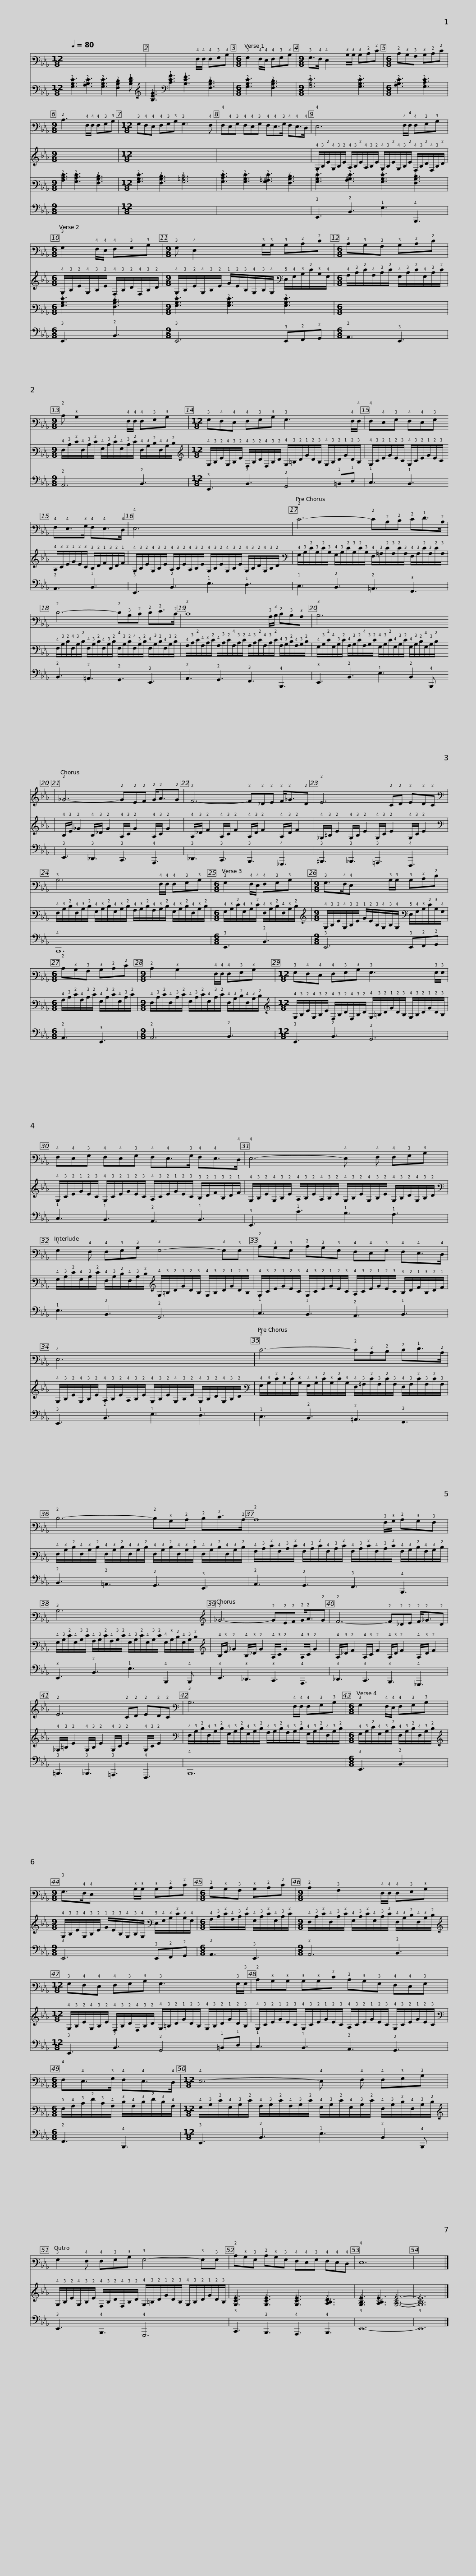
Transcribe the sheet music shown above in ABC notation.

X:1
%%score 1 2 3 4
L:1/8
Q:1/4=80
M:12/8
I:linebreak $
K:Eb
V:1 tab stafflines=6 strings=E2,A2,D3,G3,B3,E4
V:2 tab stafflines=6 strings=E2,A2,D3,G3,B3,E4
V:3 tab stafflines=6 strings=E2,A2,D3,G3,B3,E4
V:4 tab transpose=-12 stafflines=4 strings=E2,A2,D3,G3
V:1
 x12 | x8 !4!F,/!4!F,/ !4!F,!3!G,!3!B, |[M:6/8] !3!G,2 !4!F,/!4!E,/ !4!F,!3!G,!3!B, |[M:9/8] !3!G,>!4!F, !4!E,2 x !3!B,/!3!B,/ !3!B,!2!C!2!E |$[M:6/8] !2!C!3!B,!3!A, !3!B,!2!C!2!E | %5
[M:9/8] !2!C3 x2 !4!F,/!4!F,/ !4!F,!3!G,!3!B, |[M:12/8] !3!G,!4!F,!4!E, !4!F,!3!G,!3!B, !3!G,3 x x !4!F, | !4!F,!4!E,!3!G, !4!F,!4!E,!3!G, !4!F,!4!E,>!3!G, !4!F,!4!E,>!4!D, |$ !4!E,6 x2 !4!F,/!4!F,/ !4!F,!3!G,!3!B, |[M:6/8] !3!G,2 !4!F,/!4!E,/ !4!F,!3!G,!3!B, |$ %10
[M:9/8] !3!G, !4!E,2 x2 !3!B,/!3!B,/ !3!B,!2!C!2!E |[M:6/8] !2!C!3!B,!3!A, !3!B,!2!C!2!E |$[M:9/8] !2!C !3!B,2 x2 !4!F,/!4!F,/ !4!F,!3!G,!3!B, |$[M:12/8] !3!G,!4!F,!4!E, !4!F,!3!G,!3!B, !3!G,3 x2 !4!F,/!4!F,/ |$ !4!F,!4!E,!3!G, !4!F,!4!E,!3!G, !4!F,!4!E,>!3!G, !4!F,!4!E,>!4!D, |$ %15
 !4!E,6 x2 x4 |$ !2!E6- !2!E!2!C!2!D !2!E!1!F>!2!C |$ !2!D6- !2!D!3!B,!2!C !2!D!2!E>!2!C |$ !2!C8 !3!A,/!3!B,/ !2!C!3!B,!3!A, |$ !3!B,6 x6 | %20
 !2!_G6- !2!G!2!E!2!F !2!G<!2!A!2!G |$ !2!F6- !2!F!2!_D!2!E !2!F<!2!_G!2!D | !2!E6 x !2!C!2!D !2!E!2!D!2!C |$ !3!B,6 x2 !4!F,/!4!F,/ !4!F,!3!G,!3!B, |[M:6/8] !3!G,2 !4!F,/!4!E,/ !4!F,!3!G,!3!B, |$ %25
[M:9/8] !3!G,>!4!F,!4!E, x2 !3!B,/!3!B,/ !3!B,!2!C!2!E |[M:6/8] !2!C!3!B,!3!A, !3!B,!2!C!2!E |$[M:9/8] !2!C2 !3!B,2 x !4!F,/!4!F,/ !4!F,!3!G,!3!B, |$[M:12/8] !3!G,!4!F,!4!E, !4!F,!3!G,!3!B, !3!G,3 x2 !3!G,/!3!G,/ |$ !4!F,!4!E,!3!G, !4!F,!4!E,!3!G, !4!F,!4!E,>!3!G, !4!F,!4!E,>!4!D, |$ %30
 !4!E,6- !4!E, x !4!F, !4!F,!3!G,!3!B, |$ !3!G,2 !4!F, !4!F,!3!G,!3!B, !3!G,4- !3!G,!3!G, |$ !2!C!3!B,!3!G, !2!C!3!B,!3!G, !4!F,!4!E,!3!G, !4!F,!4!E,>!4!D, |$ !4!E,6 x2 x4 |$ !2!E6- !2!E!2!C!2!D !2!E!1!F>!2!C |$ %35
 !2!D6- !2!D!3!B,!2!C !2!D!2!E>!2!C |$ !2!C8 !3!A,/!3!B,/ !2!C!3!B,!3!A, |$ !3!B,6 x6 | !2!_G6- !2!G!2!E!2!F !2!G<!2!A!2!G |$ !2!F6- !2!F!2!_D!2!E !2!F<!2!_G!2!D | %40
 !2!E6 x !2!C!2!D !2!E!2!D!2!C |$ !3!B,6 x2 !4!F,/!4!F,/ !4!F,!3!G,!3!B, |[M:6/8] !3!G,2 !4!F,/!4!E,/ !4!F,!3!G,!3!B, |$[M:9/8] !3!G,>!4!F,!4!E, x2 !3!B,/!3!B,/ !3!B,!2!C!2!E |[M:6/8] !2!C!3!B,!3!A, !3!B,!2!C!2!E |$ %45
[M:9/8] !2!C2 !3!A,2 x !4!F,/!4!F,/ !4!F,!3!G,!3!B, |$[M:12/8] !3!G,!4!F,!4!E, !4!F,!3!G,!3!B, !3!G,3 x2 !3!G,/!3!G,/ |$ !2!C!3!B,!3!B, !3!B,!3!B,!2!E !3!C!3!B,!3!G, !4!F,!4!E,!3!G, |[M:6/8] !4!F,!4!E,>!3!G, !4!F,!4!E,>!4!D, |$[M:12/8] !4!E,6- !4!E, x !4!F, !4!F,!3!G,!3!B, |$ %50
 !3!G,2 !4!F, !4!F,!3!G,!3!B, !3!G,4- !3!G,!3!G, | !2!C!3!B,!3!G, !2!C!3!B,!3!G, !4!F,!4!E,!3!G, !4!F,!4!E,!4!D, |$ !4!E,12 | x12 |] %54
V:2
 x12 | x12 |[M:6/8] x6 |[M:9/8] x9 |$[M:6/8] x6 | %5
[M:9/8] x9 |[M:12/8] x12 | x12 |$ !4!G,/!3!B,/!2!E/!4!G,/!3!B,/!2!E/ !4!A,/!3!B,/!2!E/!4!A,/!3!B,/!2!E/ !4!G,/!3!B,/!2!E/!4!G,/!3!B,/!2!E/ !4!F,/!3!B,/!2!D/!4!F,/!3!B,/!2!D/ |[M:6/8] !4!G,/!3!B,/!2!E/!4!G,/!3!B,/!2!E/ !4!F,/!3!B,/!2!D/!4!F,/!3!B,/!2!D/ |$ %10
[M:9/8] !4!G,/!3!B,/!2!E/!4!G,/!3!B,/!2!E/ !1!G/!2!E/!3!B,/!4!G,/!3!B,/!4!G,/ !5!E,/!4!G,/!3!B,/!2!E/!3!B,/!4!G,/ |[M:6/8] !4!A,/!3!C/!2!E/!4!A,/!3!C/!2!E/ !4!G,/!3!C/!2!E/!4!G,/!3!C/!2!E/ |$[M:9/8] !4!F,/!3!C/!2!E/!4!F,/!3!C/!2!E/ !4!G,/!3!C/!2!E/!4!G,/!3!C/!2!E/ !4!F,/!3!B,/!2!D/!4!F,/!3!B,/!2!D/ |$[M:12/8] !4!G,/!3!B,/!2!E/!4!G,/!3!B,/!2!E/ !4!F,/!3!B,/!2!D/!4!F,/!3!B,/!2!D/ !4!G,/!3!=B,/!2!D/!1!G/!2!D/!3!B,/ !4!G,/!3!B,/!2!D/!1!G/!2!D/!3!B,/ |$ !4!G,/!3!C/!2!E/!1!G/!2!E/!3!C/ !4!G,/!3!C/!2!E/!1!G/!2!E/!3!C/ !4!A,/!3!C/!2!E/!1!G/!2!E/!3!C/ !3!B,/!2!D/!1!F/!3!B,/!2!D/!1!F/ |$ %15
 !4!G,/!3!B,/!2!E/!4!G,/!3!B,/!2!E/ !4!A,/!3!B,/!2!E/!4!A,/!3!B,/!2!E/ !4!G,/!3!B,/!2!E/!4!G,/!3!B,/!2!E/ !4!G,/!3!B,/!2!D/!4!G,/!3!B,/!2!D/ |$ !4!G,/!3!B,/!2!E/!3!B,/!2!E/!3!B,/ !4!G,/!3!B,/!2!E/!3!B,/!2!E/!3!B,/ !4!F,/!3!=A,/!2!E/!3!A,/!2!E/!3!A,/ !4!F,/!3!A,/!2!E/!3!A,/!2!E/!3!A,/ |$ !4!F,/!3!B,/!2!D/!4!F,/!3!B,/!2!D/ !4!F,/!3!B,/!2!D/!4!F,/!3!B,/!2!D/ !4!F,/!3!B,/!2!D/!4!F,/!3!B,/!2!D/ !4!F,/!3!B,/!2!D/!4!F,/!3!B,/!2!D/ |$ !4!A,/!3!C/!2!E/!4!A,/!3!C/!2!E/ !4!A,/!3!C/!2!E/!4!A,/!3!C/!2!E/ !4!A,/!3!C/!2!E/!4!A,/!3!C/!2!E/ !4!A,/!3!B,/!2!D/!4!A,/!3!B,/!2!D/ |$ !4!G,/!3!B,/!2!E/!4!G,/!3!B,/!2!E/ !4!A,/!3!B,/!2!E/!4!A,/!3!B,/!2!E/ !4!G,/!3!B,/!2!E/!4!G,/!3!B,/!2!E/ !4!G,/!3!B,/!2!D/!4!G,/!3!B,/!2!D/ | %20
 !4!B,/!3!E/ !2!_G2 !4!B,/!3!_D/ !2!G2 !4!A,/!3!C/ !2!G2 !4!A,/!3!C/ !2!G2 |$ !4!A,/!3!_D/ !2!F2 !4!A,/!3!C/ !2!F2 !4!A,/!3!D/ !2!F2 !4!A,/!3!D/ !2!F2 | !4!_G,/!3!=B,/ !2!E2 !4!G,/!3!B,/ !2!E2 !4!G,/!3!C/ !2!E2 !4!G,/!3!C/ !2!E2 |$ !4!F,/!3!B,/!2!D/!4!F,/!3!B,/!2!D/ !4!G,/!3!B,/!2!D/!4!G,/!3!B,/!2!D/ !4!A,/!3!B,/!2!D/!4!A,/!3!B,/!2!D/ !4!G,/!3!B,/!2!D/!4!F,/!3!B,/!2!D/ |[M:6/8] !4!G,/!3!B,/!2!E/!4!G,/!3!B,/!2!E/ !4!F,/!3!B,/!2!D/!4!F,/!3!B,/!2!D/ |$ %25
[M:9/8] !4!G,/!3!B,/!2!E/!4!G,/!3!B,/!2!E/ !1!G/!2!E/!3!B,/!4!G,/!3!B,/!4!G,/ !5!E,/!4!G,/!3!B,/!2!E/!3!B,/!4!G,/ |[M:6/8] !4!A,/!3!C/!2!E/!4!A,/!3!C/!2!E/ !4!G,/!3!C/!2!E/!4!G,/!3!C/!2!E/ |$[M:9/8] !4!F,/!3!C/!2!E/!4!F,/!3!C/!2!E/ !4!G,/!3!C/!2!E/!4!G,/!3!C/!2!E/ !4!F,/!3!B,/!2!D/!4!F,/!3!B,/!2!D/ |$[M:12/8] !4!G,/!3!B,/!2!E/!4!G,/!3!B,/!2!E/ !4!F,/!3!B,/!2!D/!4!F,/!3!B,/!2!D/ !4!G,/!3!=B,/!2!D/!1!G/!2!D/!3!B,/ !4!G,/!3!B,/!2!D/!1!G/!2!D/!3!B,/ |$ !4!G,/!3!C/!2!E/!1!G/!2!E/!3!C/ !4!G,/!3!C/!2!E/!1!G/!2!E/!3!C/ !4!A,/!3!C/!2!E/!1!G/!2!E/!3!C/ !3!B,/!2!D/!1!F/!3!B,/!2!D/!1!F/ |$ %30
 !4!G,/!3!B,/!2!E/!4!G,/!3!B,/!2!E/ !4!A,/!3!B,/!2!E/!4!A,/!3!B,/!2!E/ !4!G,/!3!B,/!2!E/!4!G,/!3!B,/!2!E/ !4!G,/!3!B,/!2!D/!4!G,/!3!B,/!2!D/ |$ !4!G,/!3!B,/!2!E/!4!G,/!3!B,/!2!E/ !4!F,/!3!B,/!2!D/!4!F,/!3!B,/!2!D/ !4!G,/!3!=B,/!2!D/!1!G/!2!D/!3!B,/ !4!G,/!3!B,/!2!D/!1!G/!2!D/!3!B,/ |$ !4!G,/!3!C/!2!E/!1!G/!2!E/!3!C/ !4!G,/!3!C/!2!E/!1!G/!2!E/!3!C/ !4!A,/!3!C/!2!E/!1!G/!2!E/!3!C/ !3!B,/!2!D/!1!F/!3!B,/!2!D/!1!F/ |$ !4!G,/!3!B,/!2!E/!4!G,/!3!B,/!2!E/ !4!A,/!3!B,/!2!E/!4!A,/!3!B,/!2!E/ !4!G,/!3!B,/!2!E/!4!G,/!3!B,/!2!E/ !4!G,/!3!B,/!2!D/!4!G,/!3!B,/!2!D/ |$ !4!G,/!3!B,/!2!E/!3!B,/!2!E/!3!B,/ !4!G,/!3!B,/!2!E/!3!B,/!2!E/!3!B,/ !4!F,/!3!=A,/!2!E/!3!A,/!2!E/!3!A,/ !4!F,/!3!A,/!2!E/!3!A,/!2!E/!3!A,/ |$ %35
 !4!F,/!3!B,/!2!D/!4!F,/!3!B,/!2!D/ !4!F,/!3!B,/!2!D/!4!F,/!3!B,/!2!D/ !4!F,/!3!B,/!2!D/!4!F,/!3!B,/!2!D/ !4!F,/!3!B,/!2!D/!4!F,/!3!B,/!2!D/ |$ !4!A,/!3!C/!2!E/!4!A,/!3!C/!2!E/ !4!A,/!3!C/!2!E/!4!A,/!3!C/!2!E/ !4!A,/!3!C/!2!E/!4!A,/!3!C/!2!E/ !4!A,/!3!B,/!2!D/!4!A,/!3!B,/!2!D/ |$ !4!G,/!3!B,/!2!E/!4!G,/!3!B,/!2!E/ !4!A,/!3!B,/!2!E/!4!A,/!3!B,/!2!E/ !4!G,/!3!B,/!2!E/!4!G,/!3!B,/!2!E/ !4!G,/!3!B,/!2!D/!4!G,/!3!B,/!2!D/ | !4!B,/!3!E/ !2!_G2 !4!B,/!3!_D/ !2!G2 !4!A,/!3!C/ !2!G2 !4!A,/!3!C/ !2!G2 |$ !4!A,/!3!_D/ !2!F2 !4!A,/!3!C/ !2!F2 !4!A,/!3!D/ !2!F2 !4!A,/!3!D/ !2!F2 | %40
 !4!_G,/!3!=B,/ !2!E2 !4!G,/!3!B,/ !2!E2 !4!G,/!3!C/ !2!E2 !4!G,/!3!C/ !2!E2 |$ !4!F,/!3!B,/!2!D/!4!F,/!3!B,/!2!D/ !4!G,/!3!B,/!2!D/!4!G,/!3!B,/!2!D/ !4!A,/!3!B,/!2!D/!4!A,/!3!B,/!2!D/ !4!G,/!3!B,/!2!D/!4!F,/!3!B,/!2!D/ |[M:6/8] !4!G,/!3!B,/!2!E/!4!G,/!3!B,/!2!E/ !4!F,/!3!B,/!2!D/!4!F,/!3!B,/!2!D/ |$[M:9/8] !4!G,/!3!B,/!2!E/!4!G,/!3!B,/!2!E/ !1!G/!2!E/!3!B,/!4!G,/!3!B,/!4!G,/ !5!E,/!4!G,/!3!B,/!2!E/!3!B,/!4!G,/ |[M:6/8] !4!A,/!3!C/!2!E/!4!A,/!3!C/!2!E/ !4!G,/!3!C/!2!E/!4!G,/!3!C/!2!E/ |$ %45
[M:9/8] !4!F,/!3!C/!2!E/!4!F,/!3!C/!2!E/ !4!G,/!3!C/!2!E/!4!G,/!3!C/!2!E/ !4!F,/!3!B,/!2!D/!4!F,/!3!B,/!2!D/ |$[M:12/8] !4!G,/!3!B,/!2!E/!4!G,/!3!B,/!2!E/ !4!F,/!3!B,/!2!D/!4!F,/!3!B,/!2!D/ !4!G,/!3!=B,/!2!D/!1!G/!2!D/!3!B,/ !4!G,/!3!B,/!2!D/!1!G/!2!D/!3!B,/ |$ !4!G,/!3!C/!2!E/!1!G/!2!E/!3!C/ !4!G,/!3!C/!2!E/!1!G/!2!E/!3!C/ !4!A,/!3!C/!2!E/!1!G/!2!E/!3!C/ !4!G,/!3!C/!2!E/!1!G/!2!E/!3!C/ |[M:6/8] !5!F,/!4!A,/!3!C/!2!F/!3!C/!4!A,/ !3!D/!4!A,/!3!D/!2!F/!3!D/!4!A,/ |$[M:12/8] !4!G,/!3!B,/!2!E/!4!G,/!3!B,/!2!E/ !4!A,/!3!B,/!2!E/!4!A,/!3!B,/!2!E/ !4!G,/!3!B,/!2!E/!4!G,/!3!B,/!2!E/ !4!F,/!3!B,/!2!D/!4!F,/!3!B,/!2!D/ |$ %50
 !4!G,/!3!B,/!2!E/!4!G,/!3!B,/!2!E/ !4!F,/!3!B,/!2!D/!4!F,/!3!B,/!2!D/ !4!G,/!3!=B,/!2!D/!1!G/!2!D/!3!B,/ !4!G,/!3!B,/!2!D/!1!G/!2!D/!3!B,/ | [!4!G,!3!C!2!E]3 [!4!G,!3!C!2!E]3 [!4!G,!3!C!2!E]3 [!4!A,!3!B,!2!D]3 |$ [!4!G,!3!B,!2!E]3 [!4!A,!3!B,!2!E]3 [!4!G,!3!B,!2!E]6- | [!4!G,!3!B,!2!E]12 |] %54
V:3
 [!4!G,!3!B,!2!E]3 [!4!A,!3!B,!2!E]3 [!4!G,!3!B,!2!E]3 [!4!F,!3!B,!2!D]2 [!3!B,!2!D!1!F] | [!3!B,!2!E!1!G]3 [!3!C!2!E!1!A]3 [!3!B,!2!E!1!G]3 [!4!F,!3!B,!2!D]3 |[M:6/8] [!4!G,!3!B,!2!E]3 [!4!F,!3!B,!2!D]3 |[M:9/8] [!4!G,!3!B,!2!E]6 [!4!G,!3!B,!2!E]3 |$[M:6/8] [!4!A,!3!B,!2!E]3 [!4!G,!3!C!2!E]3 | %5
[M:9/8] [!4!A,!3!C!2!E]3 [!4!G,!3!C!2!E]3 [!4!F,!3!B,!2!D]3 |[M:12/8] [!4!G,!3!B,!2!E]3 [!4!F,!3!B,!2!D]3 [!4!G,!3!=B,!2!D]6 | [!4!G,!3!C!2!E]3 [!4!G,!3!B,!2!E]3 [!4!G,!3!=A,!2!E]3 [!4!F,!3!B,!2!D]3 |$ [!4!G,!3!B,!2!E]3 [!4!A,!3!B,!2!E]3 [!4!G,!3!B,!2!E]3 [!4!F,!3!B,!2!D]3 |[M:6/8] [!4!G,!3!B,!2!E]3 [!4!F,!3!B,!2!D]3 |$ %10
[M:9/8] [!4!G,!3!B,!2!E]3 [!4!G,!3!B,!2!E]3 [!4!G,!3!B,!2!E]3 |[M:6/8] x6 |$[M:9/8] x9 |$[M:12/8] x12 |$ x12 |$ %15
 x12 |$ x12 |$ x12 |$ x12 |$ x12 | %20
 x12 |$ x12 | x12 |$ x12 |[M:6/8] x6 |$ %25
[M:9/8] x9 |[M:6/8] x6 |$[M:9/8] x9 |$[M:12/8] x12 |$ x12 |$ %30
 x12 |$ x12 |$ x12 |$ x12 |$ x12 |$ %35
 x12 |$ x12 |$ x12 | x12 |$[K:Eb] x12 | %40
 x12 |$ x12 |[M:6/8] x6 |$[M:9/8] x9 |[M:6/8] x6 |$ %45
[M:9/8] x9 |$[M:12/8] x12 |$ x12 |[M:6/8] x6 |$[M:12/8] x12 |$ %50
 x12 | x12 |$ x12 | x12 |] %54
V:4
 x12 | x12 |[M:6/8] x6 |[M:9/8] x9 |$[M:6/8] x6 | %5
[M:9/8] x9 |[M:12/8] x12 | x12 |$ !3!E,,3 !2!B,,3 !1!E,3 !4!B,,,3 |[M:6/8] !3!E,,3 !2!B,,3 |$ %10
[M:9/8] !3!E,,6 !3!E,,!2!F,,!2!G,, |[M:6/8] !2!A,,3 !3!E,,3 |$[M:9/8] !2!A,,6 !2!B,,3 |$[M:12/8] !3!E,,3 !2!B,,3 !2!G,,4 !1!=B,,!1!D, |$ !1!C,3 !1!B,,3 !2!A,,3 !1!B,,3 |$ %15
 !3!E,,3 !2!B,,3 !1!E,3 !1!D,3 |$ !1!C,3 !2!B,,3 !2!=A,,3 !3!F,,3 |$ !2!B,,3 !2!=A,,3 !2!G,,3 !3!E,,3 |$ !2!A,,3 !2!G,,3 !3!F,,3 !4!B,,,3 |$ !3!E,,3 !2!B,,3 !1!E,3 !2!B,,2 !4!B,,, | %20
 !3!E,,3 !3!_D,,3 !3!C,,3 !4!A,,,3 |$ !3!_D,,3 !3!C,,3 !3!B,,,3 !4!_G,,,3 | !3!=B,,,3 !3!_B,,,3 !3!=A,,,3 !4!F,,,3 |$ !4!B,,,12 |[M:6/8] !3!E,,3 !2!B,,3 |$ %25
[M:9/8] !3!E,,6 !3!E,,!2!F,,!2!G,, |[M:6/8] !2!A,,3 !3!E,,3 |$[M:9/8] !2!A,,6 !2!B,,3 |$[M:12/8] !3!E,,3 !2!B,,3 !2!G,,6 |$ !1!C,3 !1!B,,3 !2!A,,3 !1!B,,3 |$ %30
 !3!E,,3 !1!A,3 !1!G,3 !1!F,3 |$ !1!E,3 !2!B,,3 !2!G,,6 |$ !1!C,3 !1!B,,3 !2!A,,3 !1!B,,3 |$ !3!E,,3 !2!B,,3 !1!E,3 !1!D,3 |$ !1!C,3 !2!B,,3 !2!=A,,3 !3!F,,3 |$ %35
 !2!B,,3 !2!=A,,3 !2!G,,3 !3!E,,3 |$ !2!A,,3 !2!G,,3 !3!F,,3 !4!B,,,3 |$ !3!E,,3 !2!B,,3 !1!E,3 !4!B,,,2 !4!B,,, | !3!E,,3 !3!_D,,3 !3!C,,3 !4!A,,,3 |$ !3!_D,,3 !3!C,,3 !3!B,,,3 !4!_G,,,3 | %40
 !3!=B,,,3 !3!_B,,,3 !3!=A,,,3 !4!F,,,3 |$ !4!B,,,12 |[M:6/8] !3!E,,3 !2!B,,3 |$[M:9/8] !3!E,,6 !3!E,,!2!F,,!2!G,, |[M:6/8] !2!A,,3 !3!E,,3 |$ %45
[M:9/8] !2!A,,6 !2!B,,3 |$[M:12/8] !3!E,,3 !2!B,,3 !2!G,,4 !1!=B,,!1!D, |$ !1!C,3 !1!B,,3 !2!A,,3 !2!G,,3 |[M:6/8] !2!F,,3 !4!B,,,3 |$[M:12/8] !3!E,,3 !2!B,,3 !1!E,3 !2!B,,2 !4!B,,, |$ %50
 !3!E,,3 !4!B,,,3 !4!G,,,6 | !3!C,,3 !3!B,,,3 !4!A,,,3 !4!B,,,3 |$ !3!E,,12- | !3!E,,12 |] %54
